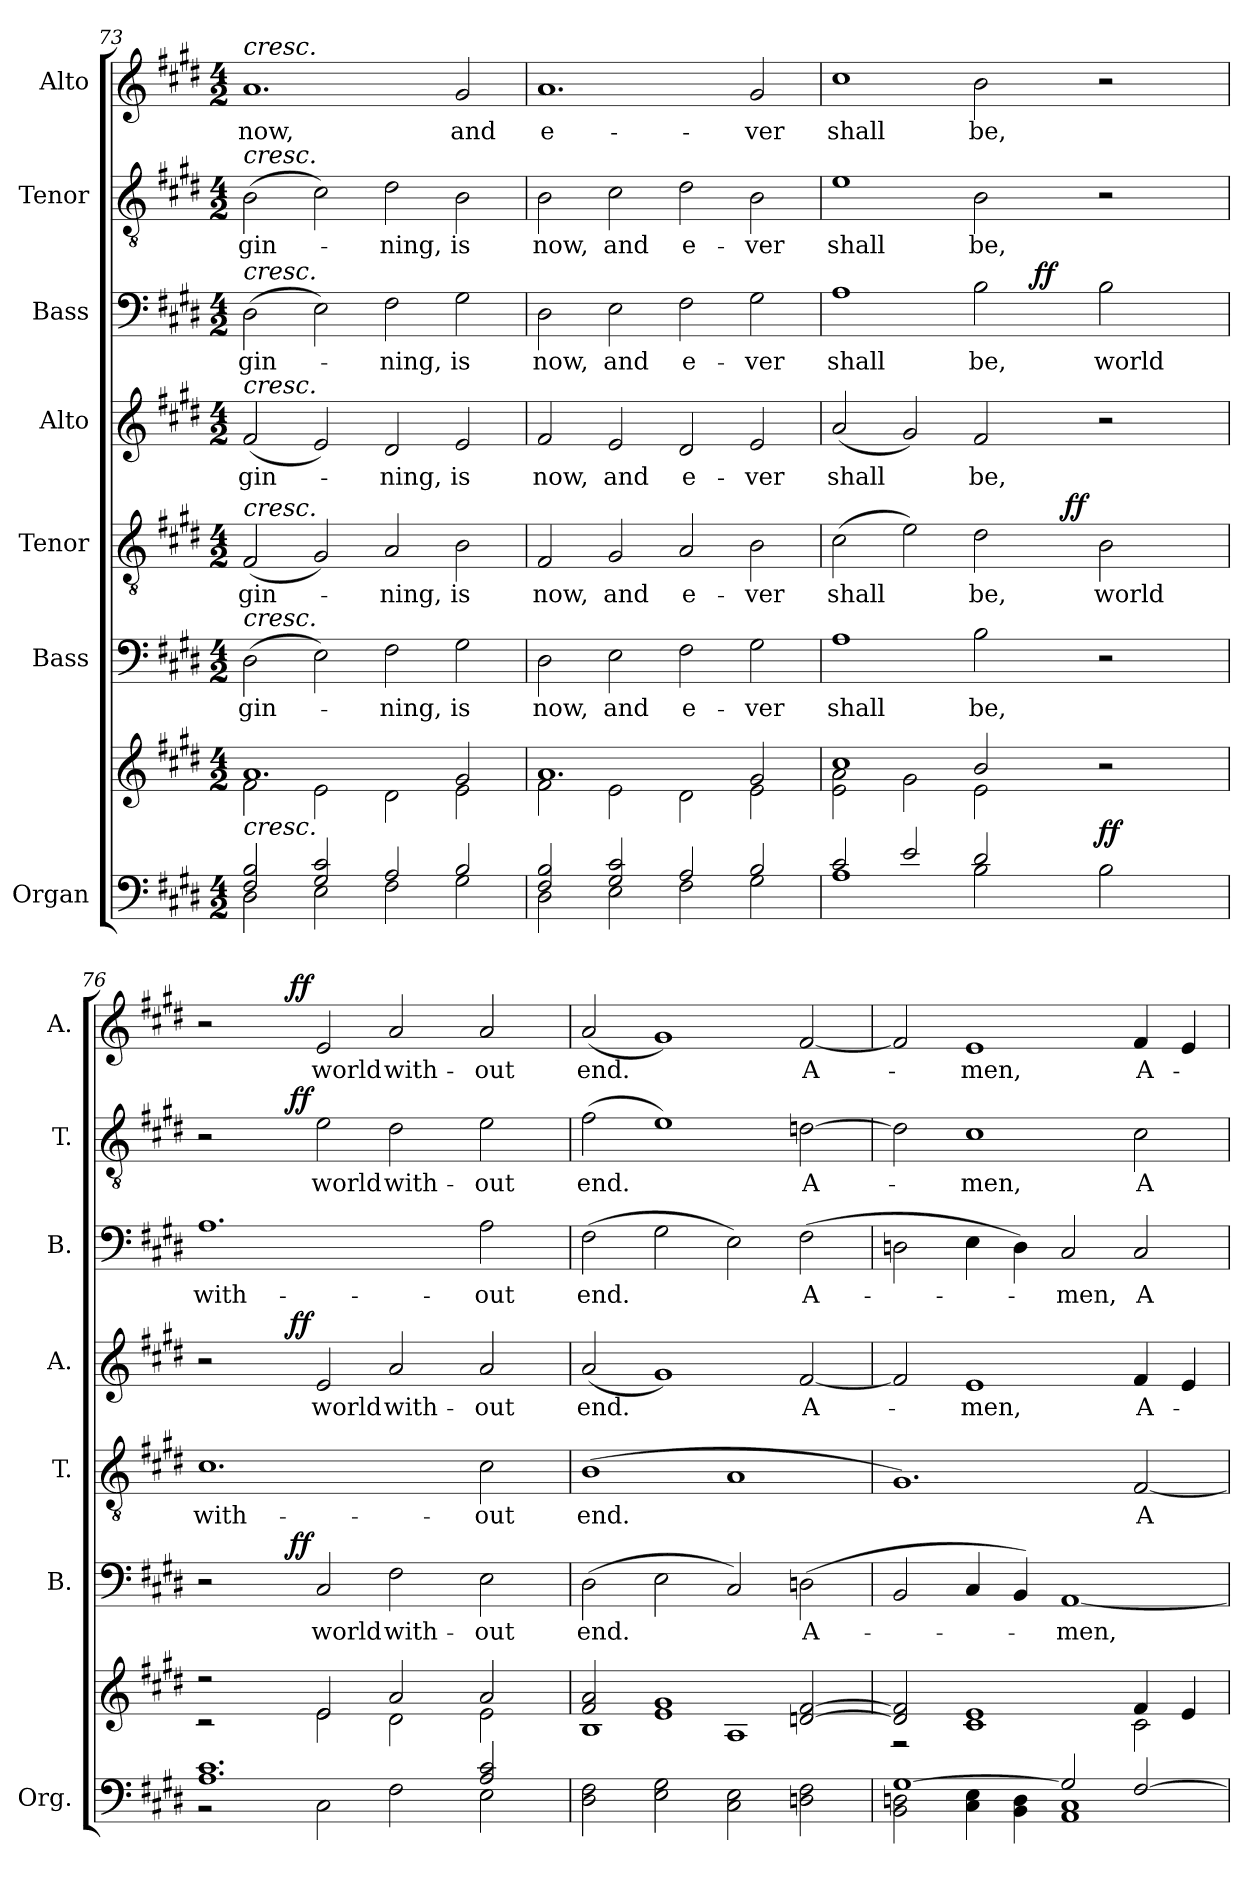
**kern	**kern	**dynam	**kern	**text	**dynam	**kern	**text	**dynam	**kern	**text	**dynam	**kern	**text	**dynam	**kern	**text	**dynam	**kern	**text	**dynam
*part7	*part7	*part7	*part6	*part6	*part6	*part5	*part5	*part5	*part4	*part4	*part4	*part3	*part3	*part3	*part2	*part2	*part2	*part1	*part1	*part1
*staff8	*staff7	*staff7/8	*staff6	*staff6	*staff6	*staff5	*staff5	*staff5	*staff4	*staff4	*staff4	*staff3	*staff3	*staff3	*staff2	*staff2	*staff2	*staff1	*staff1	*staff1
*I"Organ	*	*	*I"Bass	*	*	*I"Tenor	*	*	*I"Alto	*	*	*I"Bass	*	*	*I"Tenor	*	*	*I"Alto	*	*
*I'Org.	*	*	*I'B.	*	*	*I'T.	*	*	*I'A.	*	*	*I'B.	*	*	*I'T.	*	*	*I'A.	*	*
*clefF4	*clefG2	*	*clefF4	*	*	*clefGv2	*	*	*clefG2	*	*	*clefF4	*	*	*clefGv2	*	*	*clefG2	*	*
*	*	*	*	*	*	*ITrd7c12	*	*	*	*	*	*	*	*	*ITrd7c12	*	*	*	*	*
*k[f#c#g#d#]	*k[f#c#g#d#]	*	*k[f#c#g#d#]	*	*	*k[f#c#g#d#]	*	*	*k[f#c#g#d#]	*	*	*k[f#c#g#d#]	*	*	*k[f#c#g#d#]	*	*	*k[f#c#g#d#]	*	*
*E:	*E:	*	*E:	*	*	*E:	*	*	*E:	*	*	*E:	*	*	*E:	*	*	*E:	*	*
*M4/2	*M4/2	*	*M4/2	*	*	*M4/2	*	*	*M4/2	*	*	*M4/2	*	*	*M4/2	*	*	*M4/2	*	*
=73	=73	=73	=73	=73	=73	=73	=73	=73	=73	=73	=73	=73	=73	=73	=73	=73	=73	=73	=73	=73
*^	*^	*	*	*	*	*	*	*	*	*	*	*	*	*	*	*	*	*	*	*
!	!	!	!	!	!	!LO:LY:b:color=#000000	!	!	!	!	!	!	!	!	!	!	!	!	!	!	!	!
!	!	!	!	!	!	!	!	!	!LO:LY:b:color=#000000	!	!	!	!	!	!	!	!	!	!	!	!	!
!	!	!	!	!	!	!	!	!	!	!	!	!LO:LY:b:color=#000000	!	!	!	!	!	!	!	!	!	!
!	!	!	!	!	!	!	!	!	!	!	!	!	!	!	!LO:LY:b:color=#000000	!	!	!	!	!	!	!
!	!	!	!	!	!	!	!	!	!	!	!	!	!	!	!	!	!	!LO:LY:b:color=#000000	!	!	!	!
!	!	!	!	!	!	!	!	!	!	!	!	!	!	!	!	!	!	!	!	!LO:TX:a:i:t=cresc.	!	!
!	!	!	!	!	!	!	!	!	!	!	!	!	!	!	!	!	!LO:TX:a:i:t=cresc.	!	!	!	!	!
!	!	!	!	!	!	!	!	!	!	!	!	!	!	!LO:TX:a:i:t=cresc.	!	!	!	!	!	!	!	!
!	!	!	!	!	!	!	!	!	!	!	!LO:TX:a:i:t=cresc.	!	!	!	!	!	!	!	!	!	!	!
!	!	!	!	!	!	!	!	!LO:TX:a:i:t=cresc.	!	!	!	!	!	!	!	!	!	!	!	!	!	!
!	!	!	!	!	!LO:TX:a:i:t=cresc.	!	!	!	!	!	!	!	!	!	!	!	!	!	!	!	!	!
!	!	!LO:TX:b:i:t=cresc.	!	!	!	!	!	!	!	!	!	!	!	!	!	!	!	!	!	!	!	!
!	!	!	!	!	!	!	!	!	!	!	!	!	!	!	!	!	!	!	!	!	!LO:LY:b:color=#000000	!
2F#i/ 2Bi	2D#i\	1.ai	2f#i\	.	(2D#i\	-gin-	.	(2FF#i/	-gin-	.	(2f#i/	-gin-	.	(2D#i\	-gin-	.	(2BBi\	-gin-	.	1.ai	now,	.
2G#i/ 2c#i	2Ei\	.	2ei\	.	2Ei\)	.	.	2GG#i/)	.	.	2ei/)	.	.	2Ei\)	.	.	2C#i\)	.	.	.	.	.
!	!	!	!	!	!	!LO:LY:b:color=#000000	!	!	!	!	!	!	!	!	!	!	!	!	!	!	!	!
!	!	!	!	!	!	!	!	!	!LO:LY:b:color=#000000	!	!	!	!	!	!	!	!	!	!	!	!	!
!	!	!	!	!	!	!	!	!	!	!	!	!LO:LY:b:color=#000000	!	!	!	!	!	!	!	!	!	!
!	!	!	!	!	!	!	!	!	!	!	!	!	!	!	!LO:LY:b:color=#000000	!	!	!	!	!	!	!
!	!	!	!	!	!	!	!	!	!	!	!	!	!	!	!	!	!	!LO:LY:b:color=#000000	!	!	!	!
2Ai/	2F#i\	.	2d#i\	.	2F#i\	-ning,	.	2AAi/	-ning,	.	2d#i/	-ning,	.	2F#i\	-ning,	.	2D#i\	-ning,	.	.	.	.
!	!	!	!	!	!	!LO:LY:b:color=#000000	!	!	!	!	!	!	!	!	!	!	!	!	!	!	!	!
!	!	!	!	!	!	!	!	!	!LO:LY:b:color=#000000	!	!	!	!	!	!	!	!	!	!	!	!	!
!	!	!	!	!	!	!	!	!	!	!	!	!LO:LY:b:color=#000000	!	!	!	!	!	!	!	!	!	!
!	!	!	!	!	!	!	!	!	!	!	!	!	!	!	!LO:LY:b:color=#000000	!	!	!	!	!	!	!
!	!	!	!	!	!	!	!	!	!	!	!	!	!	!	!	!	!	!LO:LY:b:color=#000000	!	!	!	!
!	!	!	!	!	!	!	!	!	!	!	!	!	!	!	!	!	!	!	!	!	!LO:LY:b:color=#000000	!
2Bi/	2G#i\	2g#i/	2ei\	.	2G#i\	is	.	2BBi\	is	.	2ei/	is	.	2G#i\	is	.	2BBi\	is	.	2g#i/	and	.
=74	=74	=74	=74	=74	=74	=74	=74	=74	=74	=74	=74	=74	=74	=74	=74	=74	=74	=74	=74	=74	=74	=74
!	!	!	!	!	!	!LO:LY:b:color=#000000	!	!	!	!	!	!	!	!	!	!	!	!	!	!	!	!
!	!	!	!	!	!	!	!	!	!LO:LY:b:color=#000000	!	!	!	!	!	!	!	!	!	!	!	!	!
!	!	!	!	!	!	!	!	!	!	!	!	!LO:LY:b:color=#000000	!	!	!	!	!	!	!	!	!	!
!	!	!	!	!	!	!	!	!	!	!	!	!	!	!	!LO:LY:b:color=#000000	!	!	!	!	!	!	!
!	!	!	!	!	!	!	!	!	!	!	!	!	!	!	!	!	!	!LO:LY:b:color=#000000	!	!	!	!
!	!	!	!	!	!	!	!	!	!	!	!	!	!	!	!	!	!	!	!	!	!LO:LY:b:color=#000000	!
2F#i/ 2Bi	2D#i\	1.ai	2f#i\	.	2D#i\	now,	.	2FF#i/	now,	.	2f#i/	now,	.	2D#i\	now,	.	2BBi\	now,	.	1.ai	e-	.
!	!	!	!	!	!	!LO:LY:b:color=#000000	!	!	!	!	!	!	!	!	!	!	!	!	!	!	!	!
!	!	!	!	!	!	!	!	!	!LO:LY:b:color=#000000	!	!	!	!	!	!	!	!	!	!	!	!	!
!	!	!	!	!	!	!	!	!	!	!	!	!LO:LY:b:color=#000000	!	!	!	!	!	!	!	!	!	!
!	!	!	!	!	!	!	!	!	!	!	!	!	!	!	!LO:LY:b:color=#000000	!	!	!	!	!	!	!
!	!	!	!	!	!	!	!	!	!	!	!	!	!	!	!	!	!	!LO:LY:b:color=#000000	!	!	!	!
2G#i/ 2c#i	2Ei\	.	2ei\	.	2Ei\	and	.	2GG#i/	and	.	2ei/	and	.	2Ei\	and	.	2C#i\	and	.	.	.	.
!	!	!	!	!	!	!LO:LY:b:color=#000000	!	!	!	!	!	!	!	!	!	!	!	!	!	!	!	!
!	!	!	!	!	!	!	!	!	!LO:LY:b:color=#000000	!	!	!	!	!	!	!	!	!	!	!	!	!
!	!	!	!	!	!	!	!	!	!	!	!	!LO:LY:b:color=#000000	!	!	!	!	!	!	!	!	!	!
!	!	!	!	!	!	!	!	!	!	!	!	!	!	!	!LO:LY:b:color=#000000	!	!	!	!	!	!	!
!	!	!	!	!	!	!	!	!	!	!	!	!	!	!	!	!	!	!LO:LY:b:color=#000000	!	!	!	!
2Ai/	2F#i\	.	2d#i\	.	2F#i\	e-	.	2AAi/	e-	.	2d#i/	e-	.	2F#i\	e-	.	2D#i\	e-	.	.	.	.
!	!	!	!	!	!	!LO:LY:b:color=#000000	!	!	!	!	!	!	!	!	!	!	!	!	!	!	!	!
!	!	!	!	!	!	!	!	!	!LO:LY:b:color=#000000	!	!	!	!	!	!	!	!	!	!	!	!	!
!	!	!	!	!	!	!	!	!	!	!	!	!LO:LY:b:color=#000000	!	!	!	!	!	!	!	!	!	!
!	!	!	!	!	!	!	!	!	!	!	!	!	!	!	!LO:LY:b:color=#000000	!	!	!	!	!	!	!
!	!	!	!	!	!	!	!	!	!	!	!	!	!	!	!	!	!	!LO:LY:b:color=#000000	!	!	!	!
!	!	!	!	!	!	!	!	!	!	!	!	!	!	!	!	!	!	!	!	!	!LO:LY:b:color=#000000	!
2Bi/	2G#i\	2g#i/	2ei\	.	2G#i\	-ver	.	2BBi\	-ver	.	2ei/	-ver	.	2G#i\	-ver	.	2BBi\	-ver	.	2g#i/	-ver	.
=75	=75	=75	=75	=75	=75	=75	=75	=75	=75	=75	=75	=75	=75	=75	=75	=75	=75	=75	=75	=75	=75	=75
!	!	!	!	!	!	!LO:LY:b:color=#000000	!	!	!	!	!	!	!	!	!	!	!	!	!	!	!	!
!	!	!	!	!	!	!	!	!	!LO:LY:b:color=#000000	!	!	!	!	!	!	!	!	!	!	!	!	!
!	!	!	!	!	!	!	!	!	!	!	!	!LO:LY:b:color=#000000	!	!	!	!	!	!	!	!	!	!
!	!	!	!	!	!	!	!	!	!	!	!	!	!	!	!LO:LY:b:color=#000000	!	!	!	!	!	!	!
!	!	!	!	!	!	!	!	!	!	!	!	!	!	!	!	!	!	!LO:LY:b:color=#000000	!	!	!	!
!	!	!	!	!	!	!	!	!	!	!	!	!	!	!	!	!	!	!	!	!	!LO:LY:b:color=#000000	!
*	*	*	*	*	*	*	*	*^	*	*	*	*	*	*^	*	*	*	*	*	*	*	*
2c#i/	1Ai	1cc#i	2ei\ 2ai	.	1Ai	shall	.	(2C#i\	1ryy	shall	.	(2ai/	shall	.	1Ai	1ryy	shall	.	1Ei	shall	.	1cc#i	shall	.
2ei/	.	.	2g#i\	.	.	.	.	2Ei\)	.	.	.	2g#i/)	.	.	.	.	.	.	.	.	.	.	.	.
!	!	!	!	!	!	!LO:LY:b:color=#000000	!	!	!	!	!	!	!	!	!	!	!	!	!	!	!	!	!	!
!	!	!	!	!	!	!	!	!	!	!LO:LY:b:color=#000000	!	!	!	!	!	!	!	!	!	!	!	!	!	!
!	!	!	!	!	!	!	!	!	!	!	!	!	!LO:LY:b:color=#000000	!	!	!	!	!	!	!	!	!	!	!
!	!	!	!	!	!	!	!	!	!	!	!	!	!	!	!	!	!LO:LY:b:color=#000000	!	!	!	!	!	!	!
!	!	!	!	!	!	!	!	!	!	!	!	!	!	!	!	!	!	!	!	!LO:LY:b:color=#000000	!	!	!	!
!	!	!	!	!	!	!	!	!	!	!	!	!	!	!	!	!	!	!	!	!	!	!	!LO:LY:b:color=#000000	!
2d#i/	2Bi\	2bi/	2ei\	.	2Bi\	be,	.	2D#i\	4ryy	be,	.	2f#i/	be,	.	2Bi\	4ryy	be,	.	2BBi\	be,	.	2bi\	be,	.
.	.	.	.	.	.	.	.	.	16ryy	.	.	.	.	.	.	32ryy	.	.	.	.	.	.	.	.
.	.	.	.	.	.	.	.	.	.	.	.	.	.	.	.	1024ryy	.	.	.	.	.	.	.	.
.	.	.	.	.	.	.	.	.	.	.	.	.	.	.	.	2ryy	.	ff	.	.	.	.	.	.
.	.	.	.	.	.	.	.	.	32ryy	.	.	.	.	.	.	.	.	.	.	.	.	.	.	.
.	.	.	.	.	.	.	.	.	128ryy	.	.	.	.	.	.	.	.	.	.	.	.	.	.	.
.	.	.	.	.	.	.	.	.	2ryy	.	ff	.	.	.	.	.	.	.	.	.	.	.	.	.
!	!	!	!	!	!	!	!	!	!	!LO:LY:b:color=#000000	!	!	!	!	!	!	!	!	!	!	!	!	!	!
!	!	!	!	!	!	!	!	!	!	!	!	!	!	!	!	!	!LO:LY:b:color=#000000	!	!	!	!	!	!	!
2ryy	2Bi\	2r	2ryy	ff	2r	.	.	2BBi\	.	world	.	2r	.	.	2Bi\	.	world	.	2r	.	.	2r	.	.
.	.	.	.	.	.	.	.	.	.	.	.	.	.	.	.	8ryy	.	.	.	.	.	.	.	.
.	.	.	.	.	.	.	.	.	8ryy	.	.	.	.	.	.	.	.	.	.	.	.	.	.	.
.	.	.	.	.	.	.	.	.	.	.	.	.	.	.	.	16ryy	.	.	.	.	.	.	.	.
.	.	.	.	.	.	.	.	.	.	.	.	.	.	.	.	64ryy	.	.	.	.	.	.	.	.
.	.	.	.	.	.	.	.	.	64.ryy	.	.	.	.	.	.	.	.	.	.	.	.	.	.	.
.	.	.	.	.	.	.	.	.	.	.	.	.	.	.	.	128...ryy	.	.	.	.	.	.	.	.
*	*	*	*	*	*	*	*	*v	*v	*	*	*	*	*	*v	*v	*	*	*	*	*	*	*	*
!!LO:PB:g=z
=76	=76	=76	=76	=76	=76	=76	=76	=76	=76	=76	=76	=76	=76	=76	=76	=76	=76	=76	=76	=76	=76	=76
*	*	*	*	*	*	*	*	*^	*	*	*	*	*	*^	*	*	*	*	*	*	*	*
!	!	!	!	!	!	!	!	!	!	!LO:LY:b:color=#000000	!	!	!	!	!	!	!	!	!	!	!	!	!	!
*	*	*	*	*	*	*	*	*v	*v	*	*	*	*	*	*v	*v	*	*	*	*	*	*	*	*
*	*	*	*	*	*	*	*	*^	*	*	*	*	*	*^	*	*	*	*	*	*	*	*
!	!	!	!	!	!	!	!	!	!	!	!	!	!	!	!	!	!LO:LY:b:color=#000000	!	!	!	!	!	!	!
*	*	*	*	*	*^	*	*	*v	*v	*	*	*^	*	*	*v	*v	*	*	*^	*	*	*^	*	*
1.Ai 1.c#i	2r	2r	2r	.	2r	4ryy	.	.	1.C#i	with-	.	2r	4ryy	.	.	1.Ai	with-	.	2r	4ryy	.	.	2r	4ryy	.	.
.	.	.	.	.	.	8ryy	.	.	.	.	.	.	8ryy	.	.	.	.	.	.	8ryy	.	.	.	8ryy	.	.
.	.	.	.	.	.	32ryy	.	.	.	.	.	.	32ryy	.	.	.	.	.	.	32ryy	.	.	.	32ryy	.	.
.	.	.	.	.	.	1ryy	.	ff	.	.	.	.	1ryy	.	ff	.	.	.	.	1ryy	.	ff	.	1ryy	.	ff
!	!	!	!	!	!	!	!LO:LY:b:color=#000000	!	!	!	!	!	!	!	!	!	!	!	!	!	!	!	!	!	!	!
!	!	!	!	!	!	!	!	!	!	!	!	!	!	!LO:LY:b:color=#000000	!	!	!	!	!	!	!	!	!	!	!	!
!	!	!	!	!	!	!	!	!	!	!	!	!	!	!	!	!	!	!	!	!	!LO:LY:b:color=#000000	!	!	!	!	!
!	!	!	!	!	!	!	!	!	!	!	!	!	!	!	!	!	!	!	!	!	!	!	!	!	!LO:LY:b:color=#000000	!
.	2C#i\	2ei/	2ei\	.	2C#i/	.	world	.	.	.	.	2ei/	.	world	.	.	.	.	2Ei\	.	world	.	2ei/	.	world	.
!	!	!	!	!	!	!	!LO:LY:b:color=#000000	!	!	!	!	!	!	!	!	!	!	!	!	!	!	!	!	!	!	!
!	!	!	!	!	!	!	!	!	!	!	!	!	!	!LO:LY:b:color=#000000	!	!	!	!	!	!	!	!	!	!	!	!
!	!	!	!	!	!	!	!	!	!	!	!	!	!	!	!	!	!	!	!	!	!LO:LY:b:color=#000000	!	!	!	!	!
!	!	!	!	!	!	!	!	!	!	!	!	!	!	!	!	!	!	!	!	!	!	!	!	!	!LO:LY:b:color=#000000	!
.	2F#i\	2ai/	2d#i\	.	2F#i\	.	with-	.	.	.	.	2ai/	.	with-	.	.	.	.	2D#i\	.	with-	.	2ai/	.	with-	.
.	.	.	.	.	.	2ryy	.	.	.	.	.	.	2ryy	.	.	.	.	.	.	2ryy	.	.	.	2ryy	.	.
!	!	!	!	!	!	!	!LO:LY:b:color=#000000	!	!	!	!	!	!	!	!	!	!	!	!	!	!	!	!	!	!	!
!	!	!	!	!	!	!	!	!	!	!LO:LY:b:color=#000000	!	!	!	!	!	!	!	!	!	!	!	!	!	!	!	!
!	!	!	!	!	!	!	!	!	!	!	!	!	!	!LO:LY:b:color=#000000	!	!	!	!	!	!	!	!	!	!	!	!
!	!	!	!	!	!	!	!	!	!	!	!	!	!	!	!	!	!LO:LY:b:color=#000000	!	!	!	!	!	!	!	!	!
!	!	!	!	!	!	!	!	!	!	!	!	!	!	!	!	!	!	!	!	!	!LO:LY:b:color=#000000	!	!	!	!	!
!	!	!	!	!	!	!	!	!	!	!	!	!	!	!	!	!	!	!	!	!	!	!	!	!	!LO:LY:b:color=#000000	!
2Ai/ 2c#i	2Ei\	2ai/	2ei\	.	2Ei\	.	-out	.	2C#i\	-out	.	2ai/	.	-out	.	2Ai\	-out	.	2Ei\	.	-out	.	2ai/	.	-out	.
.	.	.	.	.	.	16.ryy	.	.	.	.	.	.	16.ryy	.	.	.	.	.	.	16.ryy	.	.	.	16.ryy	.	.
*	*	*	*	*	*	*	*	*	*	*	*	*	*	*	*	*	*	*	*v	*v	*	*	*	*	*	*
*v	*v	*	*	*	*v	*v	*	*	*	*	*	*v	*v	*	*	*	*	*	*	*	*	*v	*v	*	*
=77	=77	=77	=77	=77	=77	=77	=77	=77	=77	=77	=77	=77	=77	=77	=77	=77	=77	=77	=77	=77	=77
*^	*	*	*	*^	*	*	*	*	*	*^	*	*	*	*	*	*^	*	*	*^	*	*
!	!	!	!	!	!	!	!LO:LY:b:color=#000000	!	!	!	!	!	!	!	!	!	!	!	!	!	!	!	!	!	!	!
*	*	*	*	*	*	*	*	*	*	*	*	*	*	*	*	*	*	*	*v	*v	*	*	*	*	*	*
*v	*v	*	*	*	*v	*v	*	*	*	*	*	*v	*v	*	*	*	*	*	*	*	*	*v	*v	*	*
*^	*	*	*	*^	*	*	*	*	*	*^	*	*	*	*	*	*^	*	*	*^	*	*
!	!	!	!	!	!	!	!	!	!	!LO:LY:b:color=#000000	!	!	!	!	!	!	!	!	!	!	!	!	!	!	!	!
*	*	*	*	*	*	*	*	*	*	*	*	*	*	*	*	*	*	*	*v	*v	*	*	*	*	*	*
*v	*v	*	*	*	*v	*v	*	*	*	*	*	*v	*v	*	*	*	*	*	*	*	*	*v	*v	*	*
*^	*	*	*	*^	*	*	*	*	*	*^	*	*	*	*	*	*^	*	*	*^	*	*
!	!	!	!	!	!	!	!	!	!	!	!	!	!	!LO:LY:b:color=#000000	!	!	!	!	!	!	!	!	!	!	!	!
*	*	*	*	*	*	*	*	*	*	*	*	*	*	*	*	*	*	*	*v	*v	*	*	*	*	*	*
*v	*v	*	*	*	*v	*v	*	*	*	*	*	*v	*v	*	*	*	*	*	*	*	*	*v	*v	*	*
*^	*	*	*	*^	*	*	*	*	*	*^	*	*	*	*	*	*^	*	*	*^	*	*
!	!	!	!	!	!	!	!	!	!	!	!	!	!	!	!	!	!LO:LY:b:color=#000000	!	!	!	!	!	!	!	!	!
*	*	*	*	*	*	*	*	*	*	*	*	*	*	*	*	*	*	*	*v	*v	*	*	*	*	*	*
*v	*v	*	*	*	*v	*v	*	*	*	*	*	*v	*v	*	*	*	*	*	*	*	*	*v	*v	*	*
*^	*	*	*	*^	*	*	*	*	*	*^	*	*	*	*	*	*^	*	*	*^	*	*
!	!	!	!	!	!	!	!	!	!	!	!	!	!	!	!	!	!	!	!	!	!LO:LY:b:color=#000000	!	!	!	!	!
*	*	*	*	*	*	*	*	*	*	*	*	*	*	*	*	*	*	*	*v	*v	*	*	*	*	*	*
*v	*v	*	*	*	*v	*v	*	*	*	*	*	*v	*v	*	*	*	*	*	*	*	*	*v	*v	*	*
*^	*	*	*	*^	*	*	*	*	*	*^	*	*	*	*	*	*^	*	*	*^	*	*
!	!	!	!	!	!	!	!	!	!	!	!	!	!	!	!	!	!	!	!	!	!	!	!	!	!LO:LY:b:color=#000000	!
*	*	*	*	*	*	*	*	*	*	*	*	*	*	*	*	*	*	*	*v	*v	*	*	*	*	*	*
*v	*v	*	*	*	*v	*v	*	*	*	*	*	*v	*v	*	*	*	*	*	*	*	*	*v	*v	*	*
2D#i\ 2F#i	2f#i/ 2ai	1Bi	.	(2D#i\	end.	.	(1BBi	end.	.	(2ai/	end.	.	(2F#i\	end.	.	(2F#i\	end.	.	(2ai/	end.	.
2Ei\ 2G#i	1ei 1g#i	.	.	2Ei\	.	.	.	.	.	1g#i)	.	.	2G#i\	.	.	1Ei)	.	.	1g#i)	.	.
2C#i\ 2Ei	.	1Ai	.	2C#i/)	.	.	1AAi	.	.	.	.	.	2Ei\)	.	.	.	.	.	.	.	.
!	!	!	!	!	!LO:LY:b:color=#000000	!	!	!	!	!	!	!	!	!	!	!	!	!	!	!	!
!	!	!	!	!	!	!	!	!	!	!	!LO:LY:b:color=#000000	!	!	!	!	!	!	!	!	!	!
!	!	!	!	!	!	!	!	!	!	!	!	!	!	!LO:LY:b:color=#000000	!	!	!	!	!	!	!
!	!	!	!	!	!	!	!	!	!	!	!	!	!	!	!	!	!LO:LY:b:color=#000000	!	!	!	!
!	!	!	!	!	!	!	!	!	!	!	!	!	!	!	!	!	!	!	!	!LO:LY:b:color=#000000	!
2Dni\ 2F#i	[2dni/ [2f#i	.	.	(2Dni\	A-	.	.	.	.	[2f#i/	A-	.	(2F#i\	A-	.	[2Dni\	A-	.	[2f#i/	A-	.
=78	=78	=78	=78	=78	=78	=78	=78	=78	=78	=78	=78	=78	=78	=78	=78	=78	=78	=78	=78	=78	=78
*^	*	*	*	*	*	*	*	*	*	*	*	*	*	*	*	*	*	*	*	*	*
[1G#i	2BBi\ 2Dni	2di/] 2f#i]	2r	.	2BBi/	.	.	1.GG#i)	.	.	2f#i/]	.	.	2Dni\	.	.	2Di\]	.	.	2f#i/]	.	.
!	!	!	!	!	!	!	!	!	!	!	!	!LO:LY:b:color=#000000	!	!	!	!	!	!	!	!	!	!
!	!	!	!	!	!	!	!	!	!	!	!	!	!	!	!	!	!	!LO:LY:b:color=#000000	!	!	!	!
!	!	!	!	!	!	!	!	!	!	!	!	!	!	!	!	!	!	!	!	!	!LO:LY:b:color=#000000	!
.	4C#i\ 4Ei	1ei	1c#i	.	4C#i/	.	.	.	.	.	1ei	-men,	.	4Ei\	.	.	1C#i	-men,	.	1ei	-men,	.
.	4BBi\ 4Di	.	.	.	4BBi/)	.	.	.	.	.	.	.	.	4Di\)	.	.	.	.	.	.	.	.
!	!	!	!	!	!	!LO:LY:b:color=#000000	!	!	!	!	!	!	!	!	!	!	!	!	!	!	!	!
!	!	!	!	!	!	!	!	!	!	!	!	!	!	!	!LO:LY:b:color=#000000	!	!	!	!	!	!	!
2G#i/]	1AAi 1C#i	.	.	.	[1AAi	-men,	.	.	.	.	.	.	.	2C#i/	-men,	.	.	.	.	.	.	.
!	!	!	!	!	!	!	!	!	!LO:LY:b:color=#000000	!	!	!	!	!	!	!	!	!	!	!	!	!
!	!	!	!	!	!	!	!	!	!	!	!	!LO:LY:b:color=#000000	!	!	!	!	!	!	!	!	!	!
!	!	!	!	!	!	!	!	!	!	!	!	!	!	!	!LO:LY:b:color=#000000	!	!	!	!	!	!	!
!	!	!	!	!	!	!	!	!	!	!	!	!	!	!	!	!	!	!LO:LY:b:color=#000000	!	!	!	!
!	!	!	!	!	!	!	!	!	!	!	!	!	!	!	!	!	!	!	!	!	!LO:LY:b:color=#000000	!
[2F#i/	.	4f#i/	2c#i\	.	.	.	.	[2FF#i/	A-	.	4f#i/	A-	.	2C#i/	A-	.	2C#i\	A-	.	4f#i/	A-	.
.	.	4ei/	.	.	.	.	.	.	.	.	4ei/	.	.	.	.	.	.	.	.	4ei/	.	.
*v	*v	*	*	*	*	*	*	*	*	*	*	*	*	*	*	*	*	*	*	*	*	*
*	*v	*v	*	*	*	*	*	*	*	*	*	*	*	*	*	*	*	*	*	*	*
=	=	=	=	=	=	=	=	=	=	=	=	=	=	=	=	=	=	=	=	=
*-	*-	*-	*-	*-	*-	*-	*-	*-	*-	*-	*-	*-	*-	*-	*-	*-	*-	*-	*-	*-
